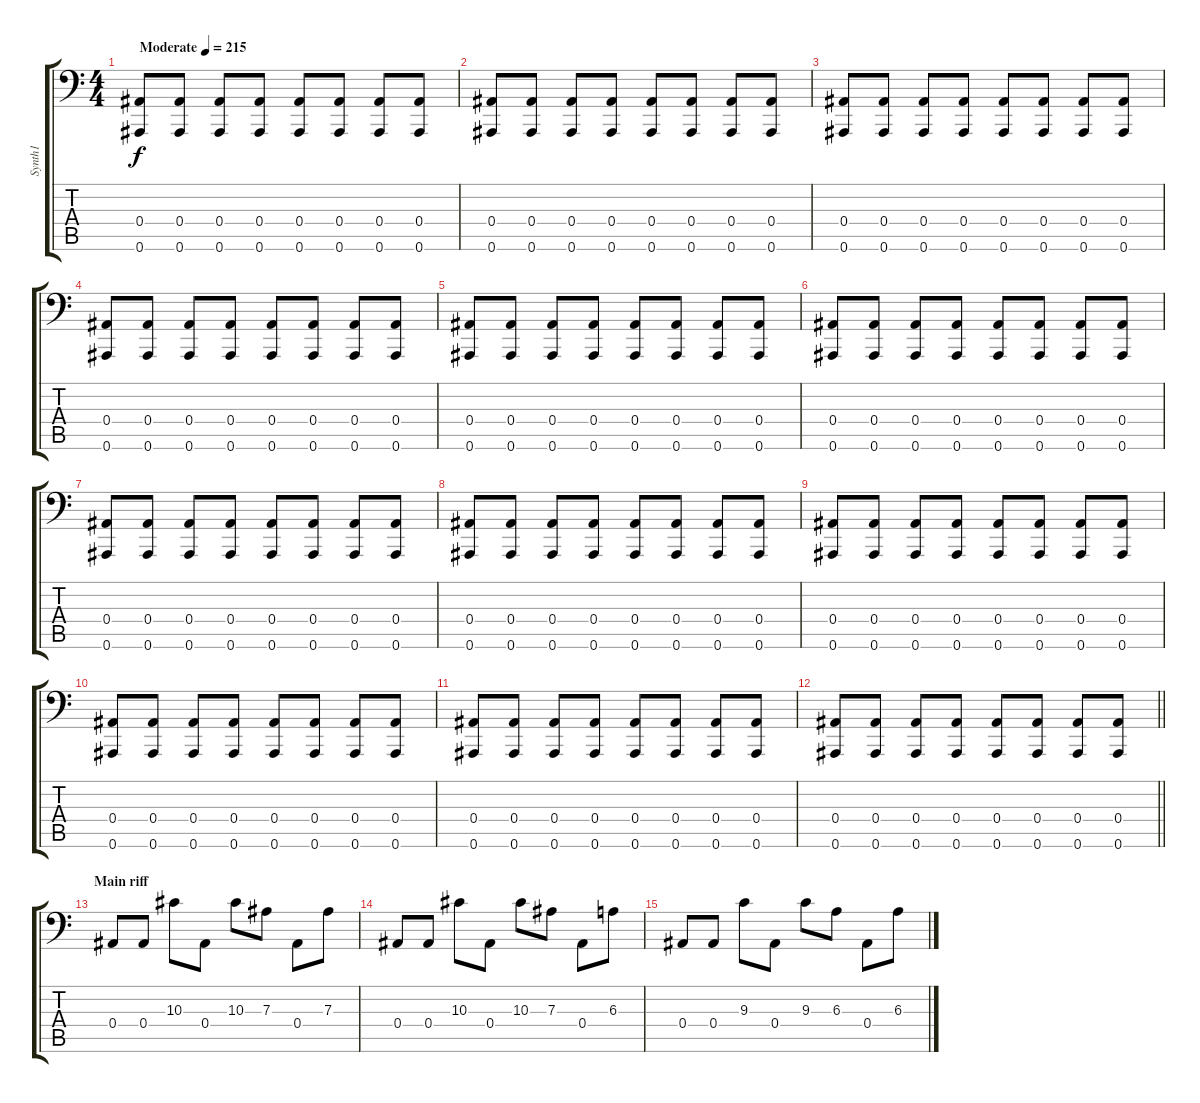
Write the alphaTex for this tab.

\track ("Synth1" "Synth1") {instrument pad3polysynth}
\staff {score tabs}
\tuning (C4 G3 Eb3 Bb2 F2 Bb1) {hide}
\ts (4 4)
\tempo (215 "Moderate")
\clef f4
\ks c
(0.4 0.6).8{dy f instrument pad3polysynth} (0.4 0.6).8{volume 9} (0.4 0.6).8 (0.4 0.6).8{volume 13} (0.4 0.6).8 (0.4 0.6).8{volume 9} (0.4 0.6).8 (0.4 0.6).8{volume 13} |
(0.4 0.6).8 (0.4 0.6).8{volume 9} (0.4 0.6).8 (0.4 0.6).8{volume 13} (0.4 0.6).8 (0.4 0.6).8{volume 9} (0.4 0.6).8 (0.4 0.6).8{volume 13} |
(0.4 0.6).8 (0.4 0.6).8{volume 9} (0.4 0.6).8 (0.4 0.6).8{volume 13} (0.4 0.6).8 (0.4 0.6).8{volume 9} (0.4 0.6).8 (0.4 0.6).8{volume 13} |
(0.4 0.6).8 (0.4 0.6).8{volume 9} (0.4 0.6).8 (0.4 0.6).8{volume 13} (0.4 0.6).8 (0.4 0.6).8{volume 9} (0.4 0.6).8 (0.4 0.6).8{volume 13} |
(0.4 0.6).8{volume 13} (0.4 0.6).8{volume 9} (0.4 0.6).8 (0.4 0.6).8 (0.4 0.6).8{volume 13} (0.4 0.6).8{volume 9} (0.4 0.6).8 (0.4 0.6).8 |
(0.4 0.6).8{volume 13} (0.4 0.6).8{volume 9} (0.4 0.6).8 (0.4 0.6).8 (0.4 0.6).8{volume 13} (0.4 0.6).8{volume 9} (0.4 0.6).8 (0.4 0.6).8 |
(0.4 0.6).8{volume 13} (0.4 0.6).8{volume 9} (0.4 0.6).8 (0.4 0.6).8 (0.4 0.6).8{volume 13} (0.4 0.6).8{volume 9} (0.4 0.6).8 (0.4 0.6).8 |
(0.4 0.6).8{volume 13} (0.4 0.6).8{volume 9} (0.4 0.6).8 (0.4 0.6).8 (0.4 0.6).8{volume 13} (0.4 0.6).8{volume 9} (0.4 0.6).8 (0.4 0.6).8 |
(0.4 0.6).8{volume 13} (0.4 0.6).8{volume 9} (0.4 0.6).8 (0.4 0.6).8 (0.4 0.6).8{volume 13} (0.4 0.6).8{volume 9} (0.4 0.6).8 (0.4 0.6).8 |
(0.4 0.6).8{volume 13} (0.4 0.6).8{volume 9} (0.4 0.6).8 (0.4 0.6).8 (0.4 0.6).8{volume 13} (0.4 0.6).8{volume 9} (0.4 0.6).8 (0.4 0.6).8 |
(0.4 0.6).8{volume 13} (0.4 0.6).8{volume 9} (0.4 0.6).8 (0.4 0.6).8 (0.4 0.6).8{volume 13} (0.4 0.6).8{volume 9} (0.4 0.6).8 (0.4 0.6).8 |
\barLineRight lightlight
(0.4 0.6).8{volume 13} (0.4 0.6).8{volume 9} (0.4 0.6).8 (0.4 0.6).8 (0.4 0.6).8{volume 13} (0.4 0.6).8{volume 9} (0.4 0.6).8 (0.4 0.6).8 |
\section ("" "Main riff")
0.4.8{volume 9} 0.4.8 10.3.8 0.4.8 10.3.8 7.3.8 0.4.8 7.3.8 |
0.4.8 0.4.8 10.3.8 0.4.8 10.3.8 7.3.8 0.4.8 6.3.8 |
0.4.8 0.4.8 9.3.8 0.4.8 9.3.8 6.3.8 0.4.8 6.3.8
